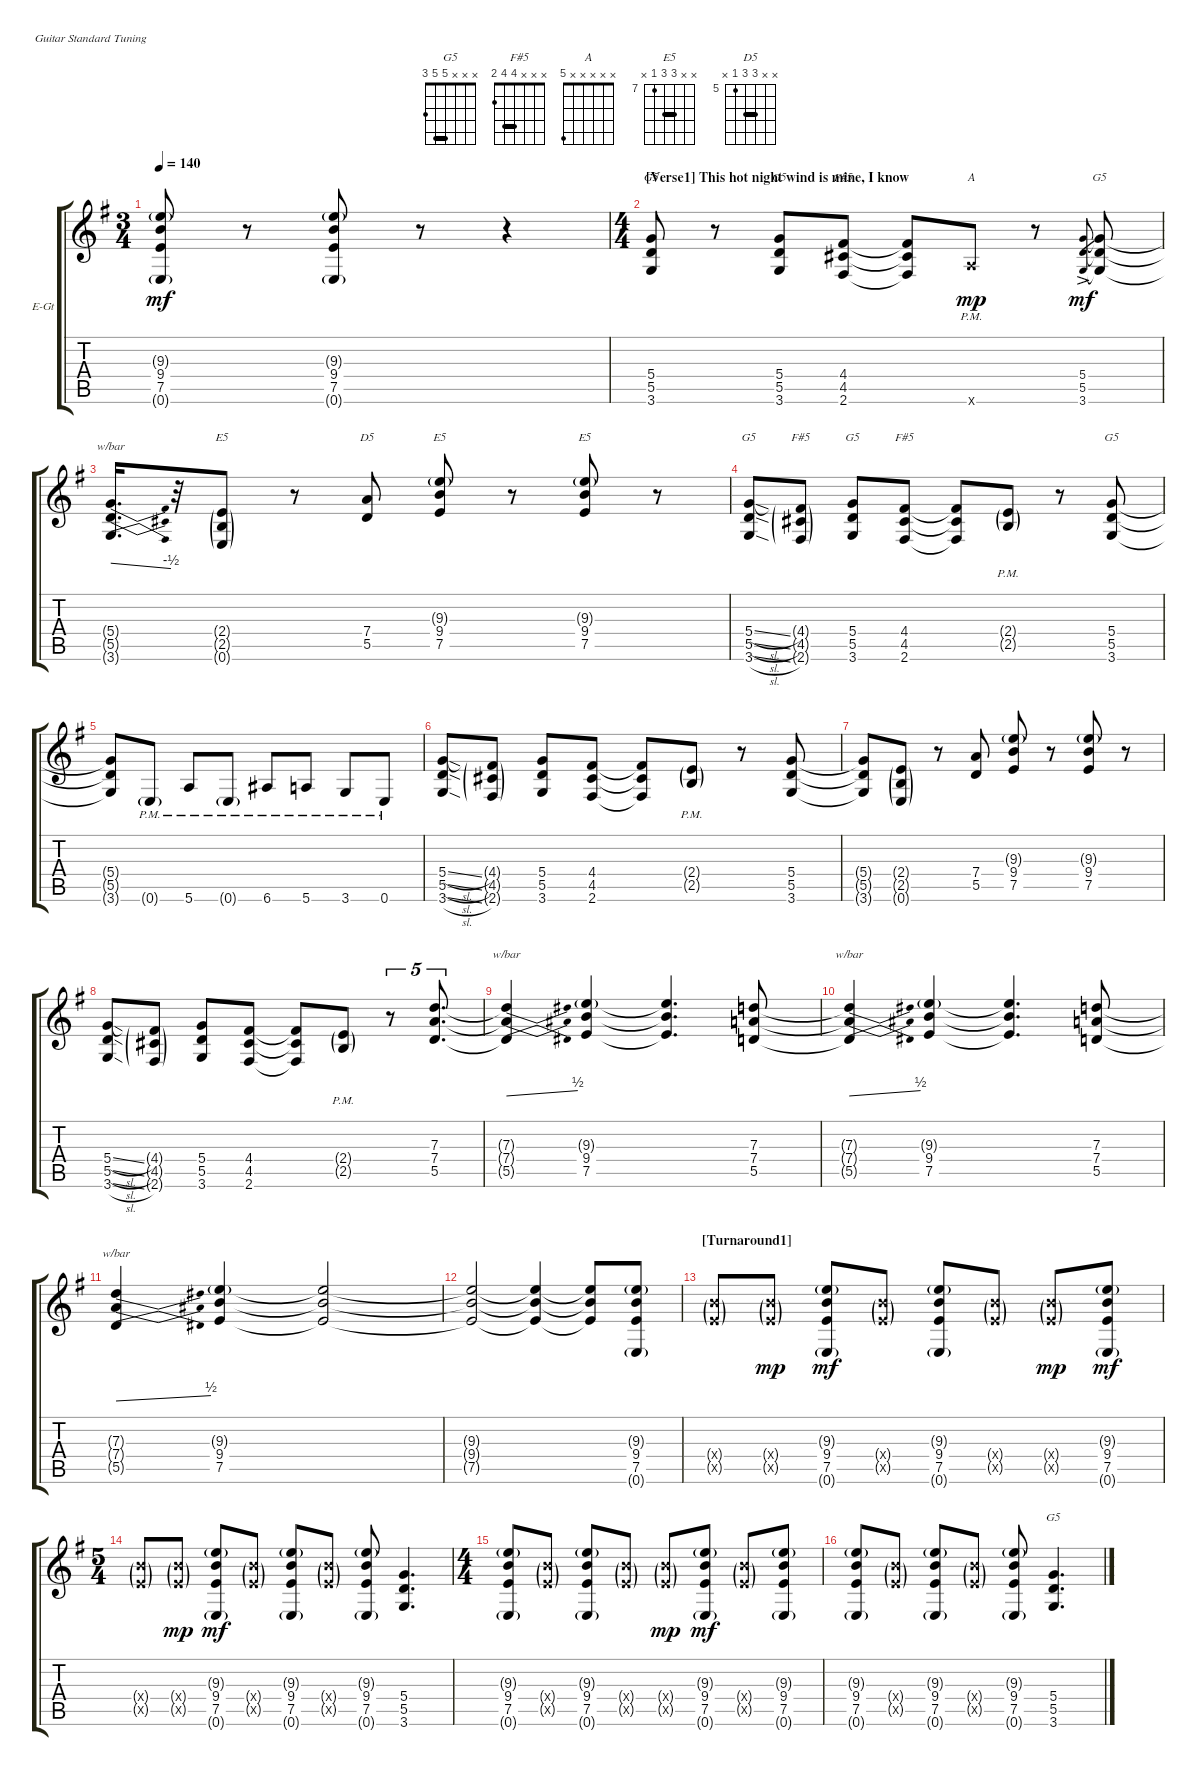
\defaultSystemsLayout 4
\bracketExtendMode groupsimilarinstruments
\firstSystemTrackNameOrientation horizontal
\otherSystemsTrackNameOrientation horizontal
\track ("Electric Guitar (Drive)" "E-Gt") {instrument overdrivenguitar}
\staff {score tabs}
\tuning (E4 B3 G3 D3 A2 E2)
\chord ("G5" x x x 5 5 3) {barre 5}
\chord ("F#5" x x x 4 4 2) {barre 4}
\chord ("A" x x x x x 5)
\chord ("E5" x x x 2 2 0) {barre 2}
\chord ("D5" x x 7 7 5 x) {firstfret 5 barre 7}
\chord ("E5" x x 9 9 7 x) {firstfret 7 barre 9}
\ts (3 4)
\tempo 140
\clef g2
\ks g
(9.3{g} 9.4 7.5 0.6{g}).8{dy mf} r.8 (9.3{g} 9.4 7.5 0.6{g}).8 r.8 r.4 |
\ts (4 4)
\section ("" "[Verse1] This hot night wind is mine, I know")
(3.6 5.5 5.4).8{ch "G5"} r.8 (3.6 5.5 5.4).8{ch "G5"} (2.6 4.5 4.4).8{ch "F#5"} (2.6{t} 4.5{t} 4.4{t}).8 5.6{pm x}.8{ch "A" dy mp} r.8 (3.6 5.5{ac} 5.4).8{gr dy mf} (3.6{t} 5.5{t} 5.4{t}).8{ch "G5"} |
(3.6{t} 5.5{t} 5.4{t}).16{d tbe (dive default 23.4 0 49.199999999999996 -2)} r.32 (2.5{g} 2.4{g} 0.6{g}).8{ch "E5"} r.8 (5.5 7.4).8{ch "D5"} (7.5 9.4 9.3{g}).8{ch "E5"} r.8 (7.5 9.4 9.3{g}).8{ch "E5"} r.8 |
(3.6{sl} 5.5{sl} 5.4{sl}).8{ch "G5"} (2.6{g} 4.5{g} 4.4{g}).8{ch "F#5"} (3.6 5.5 5.4).8{ch "G5"} (2.6 4.5 4.4).8{ch "F#5"} (2.6{t} 4.5{t} 4.4{t}).8 (2.5{g pm} 2.4{g pm}).8 r.8 (3.6 5.5 5.4).8{ch "G5"} |
(3.6{t} 5.5{t} 5.4{t}).8 0.6{g pm}.8 5.6{pm}.8 0.6{g pm}.8 6.6{pm}.8 5.6{pm}.8 3.6{pm}.8 0.6{pm}.8 |
(3.6{sl} 5.5{sl} 5.4{sl}).8 (2.6{g} 4.5{g} 4.4{g}).8 (3.6 5.5 5.4).8 (2.6 4.5 4.4).8 (2.6{t} 4.5{t} 4.4{t}).8 (2.5{g pm} 2.4{g pm}).8 r.8 (3.6 5.5 5.4).8 |
(3.6{t} 5.5{t} 5.4{t}).8 (2.5{g} 2.4{g} 0.6{g}).8 r.8 (5.5 7.4).8 (7.5 9.4 9.3{g}).8 r.8 (7.5 9.4 9.3{g}).8 r.8 |
(3.6{sl} 5.5{sl} 5.4{sl}).8 (2.6{g} 4.5{g} 4.4{g}).8 (3.6 5.5 5.4).8 (2.6 4.5 4.4).8 (2.6{t} 4.5{t} 4.4{t}).8 (2.5{g pm} 2.4{g pm}).8 r.8{tu (5 4)} (5.5 7.4 7.3).8{d tu (5 4)} |
(5.5{t} 7.4{t} 7.3{t}).4{tbe (dive default 13.799999999999999 0 39.6 2)} (7.5 9.4 9.3{g}).4 (7.5{t} 9.4{t} 9.3{t}).4{d} (5.5 7.4 7.3).8 |
(5.5{t} 7.4{t} 7.3{t}).4{tbe (dive default 13.799999999999999 0 39.6 2)} (7.5 9.4 9.3{g}).4 (7.5{t} 9.4{t} 9.3{t}).4{d} (5.5 7.4 7.3).8 |
(5.5{t} 7.4{t} 7.3{t}).4{tbe (dive default 13.799999999999999 0 39.6 2)} (7.5 9.4 9.3{g}).4 (7.5{t} 9.4{t} 9.3{t}).2 |
(7.5{t} 9.4{t} 9.3{t}).2 (7.5{t} 9.4{t} 9.3{t}).4 (7.5{t} 9.4{t} 9.3{t}).8 (9.3{g} 9.4 7.5 0.6{g}).8 |
\section ("" "[Turnaround1]")
(9.4{g x} 7.5{g x}).8 (9.4{g x} 7.5{g x}).8{dy mp} (9.3{g} 9.4 7.5 0.6{g}).8{dy mf} (9.4{g x} 7.5{g x}).8 (9.3{g} 9.4 7.5 0.6{g}).8 (9.4{g x} 7.5{g x}).8 (9.4{g x} 7.5{g x}).8{dy mp} (9.3{g} 9.4 7.5 0.6{g}).8{dy mf} |
\ts (5 4)
(9.4{g x} 7.5{g x}).8 (9.4{g x} 7.5{g x}).8{dy mp} (9.3{g} 9.4 7.5 0.6{g}).8{dy mf} (9.4{g x} 7.5{g x}).8 (9.3{g} 9.4 7.5 0.6{g}).8 (9.4{g x} 7.5{g x}).8 (9.3{g} 9.4 7.5 0.6{g}).8 (3.6 5.5 5.4).4{d} |
\ts (4 4)
(9.3{g} 9.4 7.5 0.6{g}).8 (9.4{g x} 7.5{g x}).8 (9.3{g} 9.4 7.5 0.6{g}).8 (9.4{g x} 7.5{g x}).8 (9.4{g x} 7.5{g x}).8{dy mp} (9.3{g} 9.4 7.5 0.6{g}).8{dy mf} (9.4{g x} 7.5{g x}).8 (9.3{g} 9.4 7.5 0.6{g}).8 |
(9.3{g} 9.4 7.5 0.6{g}).8 (9.4{g x} 7.5{g x}).8 (9.3{g} 9.4 7.5 0.6{g}).8 (9.4{g x} 7.5{g x}).8 (9.3{g} 9.4 7.5 0.6{g}).8 (3.6 5.5 5.4).4{d ch "G5"}
